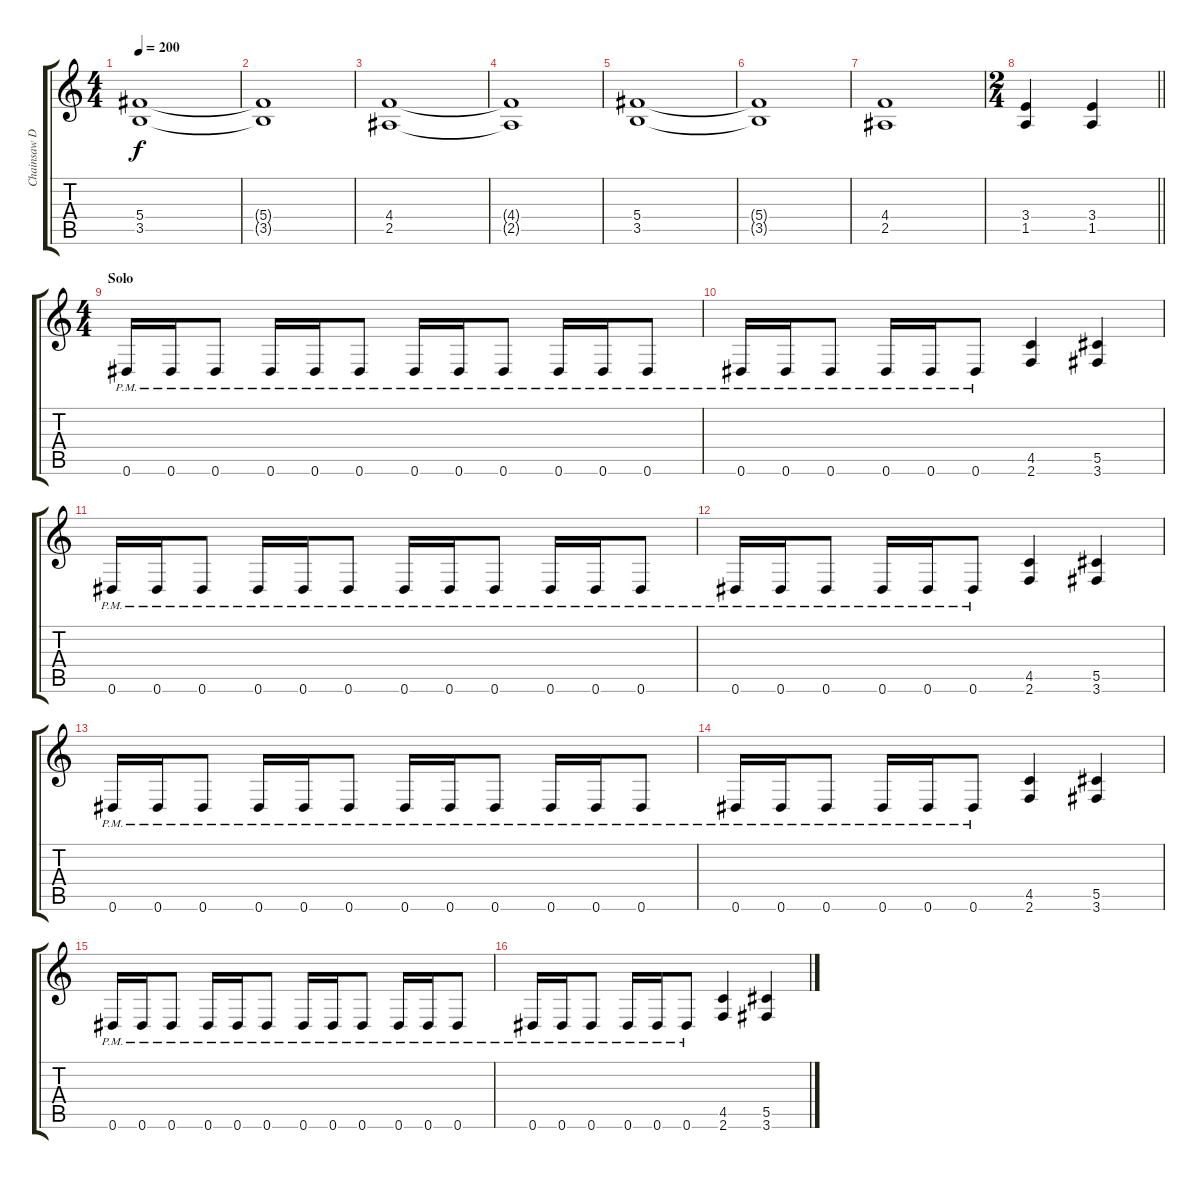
\track ("Chainsaw Demon - Rhythm" "Chainsaw D") {instrument distortionguitar}
\staff {score tabs}
\tuning (Eb4 Bb3 Gb3 Db3 Ab2 Eb2) {hide}
\ts (4 4)
\tempo 200
\clef g2
\ks c
(5.4 3.5).1{dy f} |
(5.4{t} 3.5{t}).1 |
(4.4 2.5).1 |
(4.4{t} 2.5{t}).1 |
(5.4 3.5).1 |
(5.4{t} 3.5{t}).1 |
(4.4 2.5).1 |
\ts (2 4)
\barLineRight lightlight
(3.4 1.5).4 (3.4 1.5).4 |
\ts (4 4)
\section ("" "Solo")
0.6{pm}.16{balance 8} 0.6{pm}.16 0.6{pm}.8 0.6{pm}.16 0.6{pm}.16 0.6{pm}.8 0.6{pm}.16 0.6{pm}.16 0.6{pm}.8 0.6{pm}.16 0.6{pm}.16 0.6{pm}.8 |
0.6{pm}.16 0.6{pm}.16 0.6{pm}.8 0.6{pm}.16 0.6{pm}.16 0.6{pm}.8 (4.5 2.6).4 (5.5 3.6).4 |
0.6{pm}.16 0.6{pm}.16 0.6{pm}.8 0.6{pm}.16 0.6{pm}.16 0.6{pm}.8 0.6{pm}.16 0.6{pm}.16 0.6{pm}.8 0.6{pm}.16 0.6{pm}.16 0.6{pm}.8 |
0.6{pm}.16 0.6{pm}.16 0.6{pm}.8 0.6{pm}.16 0.6{pm}.16 0.6{pm}.8 (4.5 2.6).4 (5.5 3.6).4 |
0.6{pm}.16 0.6{pm}.16 0.6{pm}.8 0.6{pm}.16 0.6{pm}.16 0.6{pm}.8 0.6{pm}.16 0.6{pm}.16 0.6{pm}.8 0.6{pm}.16 0.6{pm}.16 0.6{pm}.8 |
0.6{pm}.16 0.6{pm}.16 0.6{pm}.8 0.6{pm}.16 0.6{pm}.16 0.6{pm}.8 (4.5 2.6).4 (5.5 3.6).4 |
0.6{pm}.16 0.6{pm}.16 0.6{pm}.8 0.6{pm}.16 0.6{pm}.16 0.6{pm}.8 0.6{pm}.16 0.6{pm}.16 0.6{pm}.8 0.6{pm}.16 0.6{pm}.16 0.6{pm}.8 |
0.6{pm}.16 0.6{pm}.16 0.6{pm}.8 0.6{pm}.16 0.6{pm}.16 0.6{pm}.8 (4.5 2.6).4 (5.5 3.6).4
